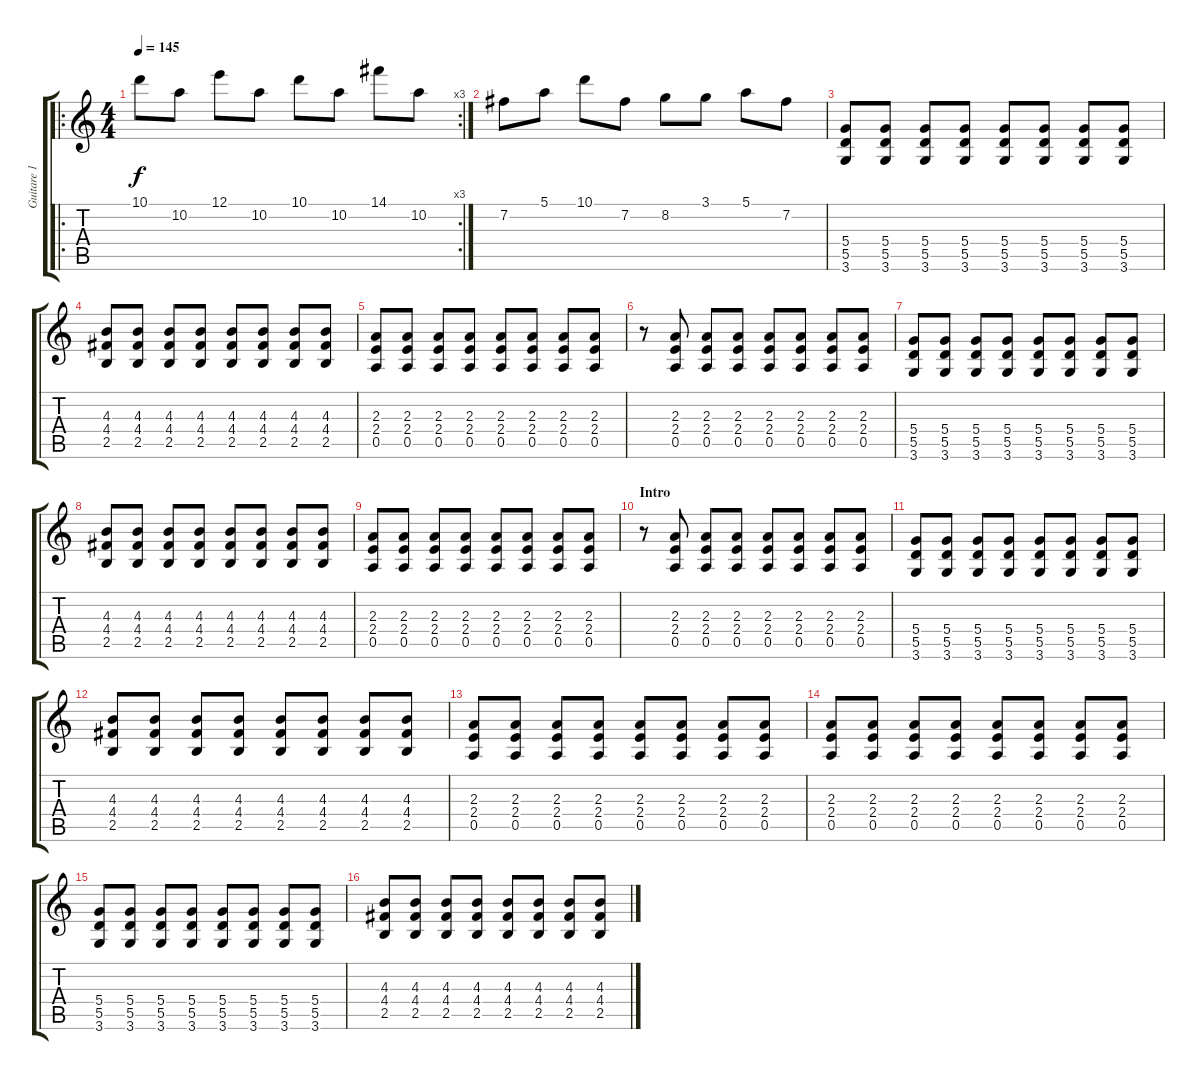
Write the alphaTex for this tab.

\track ("Guitare 1" "Guitare 1") {instrument distortionguitar}
\staff {score tabs}
\tuning (E4 B3 G3 D3 A2 E2) {hide}
\ro
\rc 3
\ts (4 4)
\tempo 145
\clef g2
\ks c
10.1.8{dy f instrument distortionguitar} 10.2.8 12.1.8 10.2.8 10.1.8 10.2.8 14.1.8 10.2.8 |
7.2.8 5.1.8 10.1.8 7.2.8 8.2.8 3.1.8 5.1.8 7.2.8 |
(5.4 5.5 3.6).8 (5.4 5.5 3.6).8 (5.4 5.5 3.6).8 (5.4 5.5 3.6).8 (5.4 5.5 3.6).8 (5.4 5.5 3.6).8 (5.4 5.5 3.6).8 (5.4 5.5 3.6).8 |
(4.3 4.4 2.5).8 (4.3 4.4 2.5).8 (4.3 4.4 2.5).8 (4.3 4.4 2.5).8 (4.3 4.4 2.5).8 (4.3 4.4 2.5).8 (4.3 4.4 2.5).8 (4.3 4.4 2.5).8 |
(2.3 2.4 0.5).8 (2.3 2.4 0.5).8 (2.3 2.4 0.5).8 (2.3 2.4 0.5).8 (2.3 2.4 0.5).8 (2.3 2.4 0.5).8 (2.3 2.4 0.5).8 (2.3 2.4 0.5).8 |
r.8 (2.3 2.4 0.5).8 (2.3 2.4 0.5).8 (2.3 2.4 0.5).8 (2.3 2.4 0.5).8 (2.3 2.4 0.5).8 (2.3 2.4 0.5).8 (2.3 2.4 0.5).8 |
(5.4 5.5 3.6).8 (5.4 5.5 3.6).8 (5.4 5.5 3.6).8 (5.4 5.5 3.6).8 (5.4 5.5 3.6).8 (5.4 5.5 3.6).8 (5.4 5.5 3.6).8 (5.4 5.5 3.6).8 |
(4.3 4.4 2.5).8 (4.3 4.4 2.5).8 (4.3 4.4 2.5).8 (4.3 4.4 2.5).8 (4.3 4.4 2.5).8 (4.3 4.4 2.5).8 (4.3 4.4 2.5).8 (4.3 4.4 2.5).8 |
(2.3 2.4 0.5).8 (2.3 2.4 0.5).8 (2.3 2.4 0.5).8 (2.3 2.4 0.5).8 (2.3 2.4 0.5).8 (2.3 2.4 0.5).8 (2.3 2.4 0.5).8 (2.3 2.4 0.5).8 |
\section ("" "Intro")
r.8 (2.3 2.4 0.5).8 (2.3 2.4 0.5).8 (2.3 2.4 0.5).8 (2.3 2.4 0.5).8 (2.3 2.4 0.5).8 (2.3 2.4 0.5).8 (2.3 2.4 0.5).8 |
(5.4 5.5 3.6).8{instrument electricguitarmuted} (5.4 5.5 3.6).8 (5.4 5.5 3.6).8 (5.4 5.5 3.6).8 (5.4 5.5 3.6).8 (5.4 5.5 3.6).8 (5.4 5.5 3.6).8 (5.4 5.5 3.6).8 |
(4.3 4.4 2.5).8 (4.3 4.4 2.5).8 (4.3 4.4 2.5).8 (4.3 4.4 2.5).8 (4.3 4.4 2.5).8 (4.3 4.4 2.5).8 (4.3 4.4 2.5).8 (4.3 4.4 2.5).8 |
(2.3 2.4 0.5).8 (2.3 2.4 0.5).8 (2.3 2.4 0.5).8 (2.3 2.4 0.5).8 (2.3 2.4 0.5).8 (2.3 2.4 0.5).8 (2.3 2.4 0.5).8 (2.3 2.4 0.5).8 |
(2.3 2.4 0.5).8 (2.3 2.4 0.5).8 (2.3 2.4 0.5).8 (2.3 2.4 0.5).8 (2.3 2.4 0.5).8 (2.3 2.4 0.5).8 (2.3 2.4 0.5).8 (2.3 2.4 0.5).8 |
(5.4 5.5 3.6).8 (5.4 5.5 3.6).8 (5.4 5.5 3.6).8 (5.4 5.5 3.6).8 (5.4 5.5 3.6).8 (5.4 5.5 3.6).8 (5.4 5.5 3.6).8 (5.4 5.5 3.6).8 |
(4.3 4.4 2.5).8 (4.3 4.4 2.5).8 (4.3 4.4 2.5).8 (4.3 4.4 2.5).8 (4.3 4.4 2.5).8 (4.3 4.4 2.5).8 (4.3 4.4 2.5).8 (4.3 4.4 2.5).8
